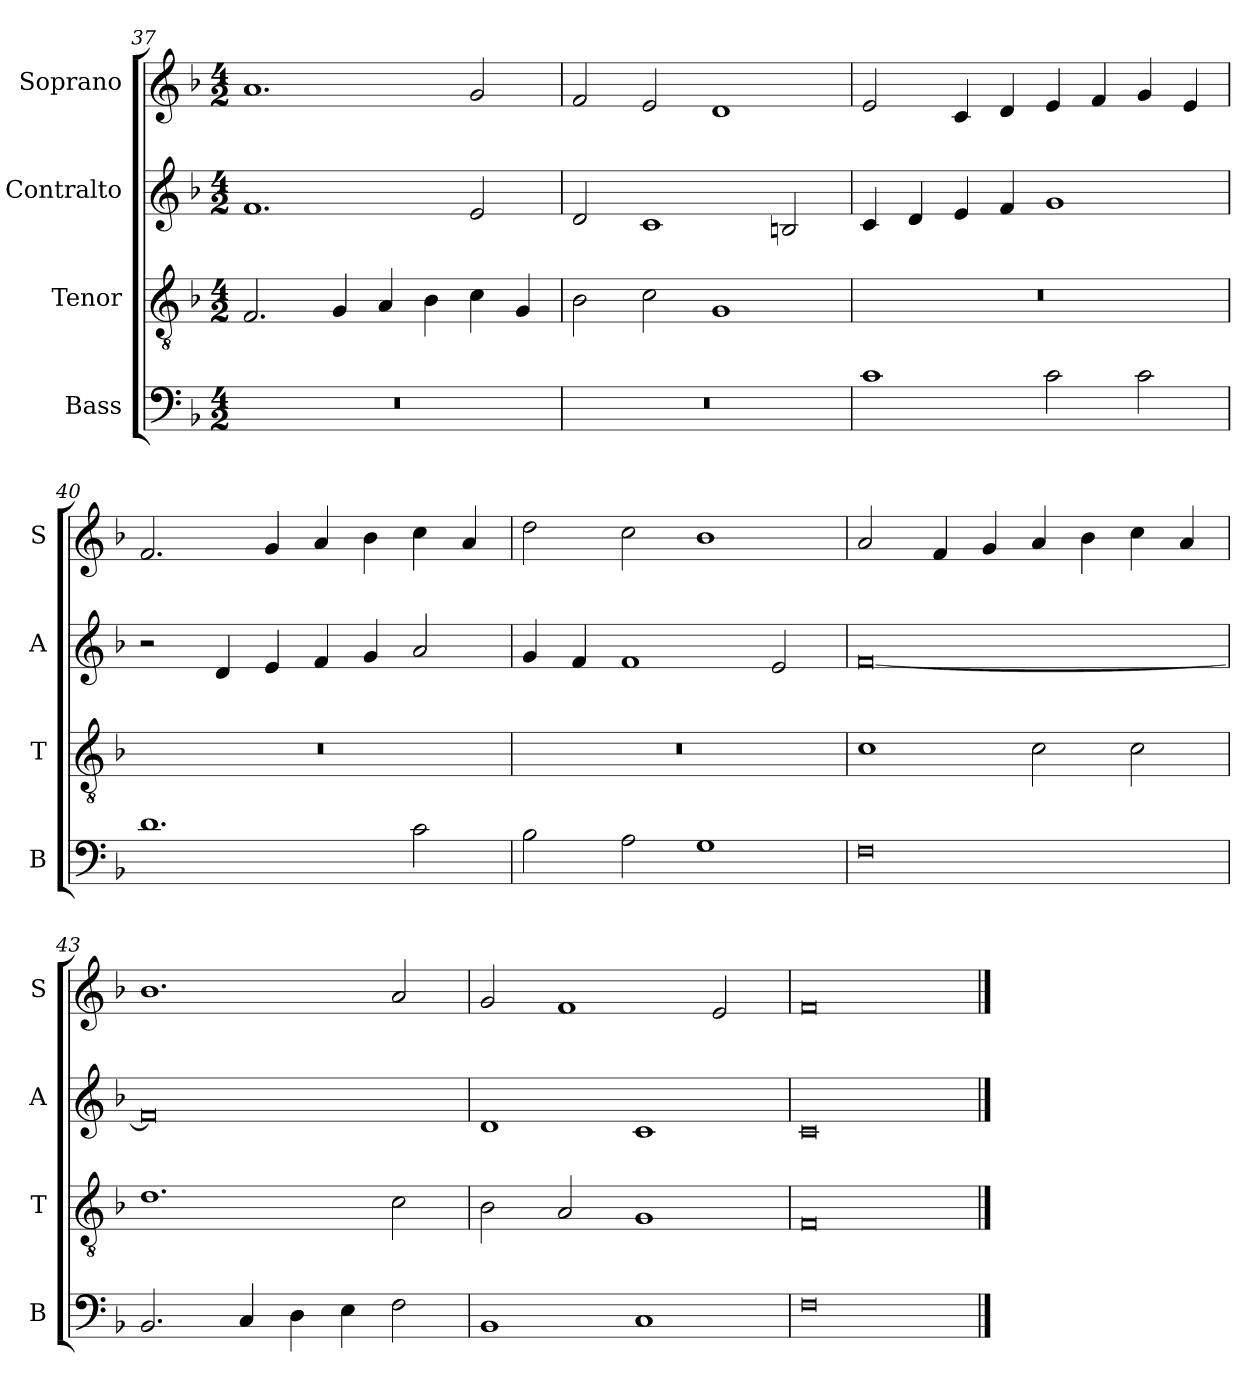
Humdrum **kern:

**kern	**kern	**kern	**kern
*part4	*part3	*part2	*part1
*staff4	*staff3	*staff2	*staff1
*I"Bass	*I"Tenor	*I"Contralto	*I"Soprano
*I'B	*I'T	*I'A	*I'S
*clefF4	*clefGv2	*clefG2	*clefG2
*k[b-]	*k[b-]	*k[b-]	*k[b-]
*F:ion	*F:ion	*F:ion	*F:ion
*M4/2	*M4/2	*M4/2	*M4/2
=37	=37	=37	=37
0r	2.F	1.f	1.a
.	4G	.	.
.	4A	.	.
.	4B-	.	.
.	4c	2e	2g
.	4G	.	.
=38	=38	=38	=38
0r	2B-	2d	2f
.	2c	1c	2e
.	1G	.	1d
.	.	2Bn	.
=39	=39	=39	=39
1c	0r	4c	2e
.	.	4d	.
.	.	4e	4c
.	.	4f	4d
2c	.	1g	4e
.	.	.	4f
2c	.	.	4g
.	.	.	4e
=40	=40	=40	=40
1.d	0r	2r	2.f
.	.	4d	.
.	.	4e	4g
.	.	4f	4a
.	.	4g	4b-
2c	.	2a	4cc
.	.	.	4a
=41	=41	=41	=41
2B-	0r	4g	2dd
.	.	4f	.
2A	.	1f	2cc
1G	.	.	1b-
.	.	2e	.
=42	=42	=42	=42
0F	1c	[0f	2a
.	.	.	4f
.	.	.	4g
.	2c	.	4a
.	.	.	4b-
.	2c	.	4cc
.	.	.	4a
=43	=43	=43	=43
2.BB-	1.d	0f]	1.b-
4C	.	.	.
4D	.	.	.
4E	.	.	.
2F	2c	.	2a
=44	=44	=44	=44
1BB-	2B-	1d	2g
.	2A	.	1f
1C	1G	1c	.
.	.	.	2e
=45	=45	=45	=45
0F	0F	0c	0f
==	==	==	==
*-	*-	*-	*-
